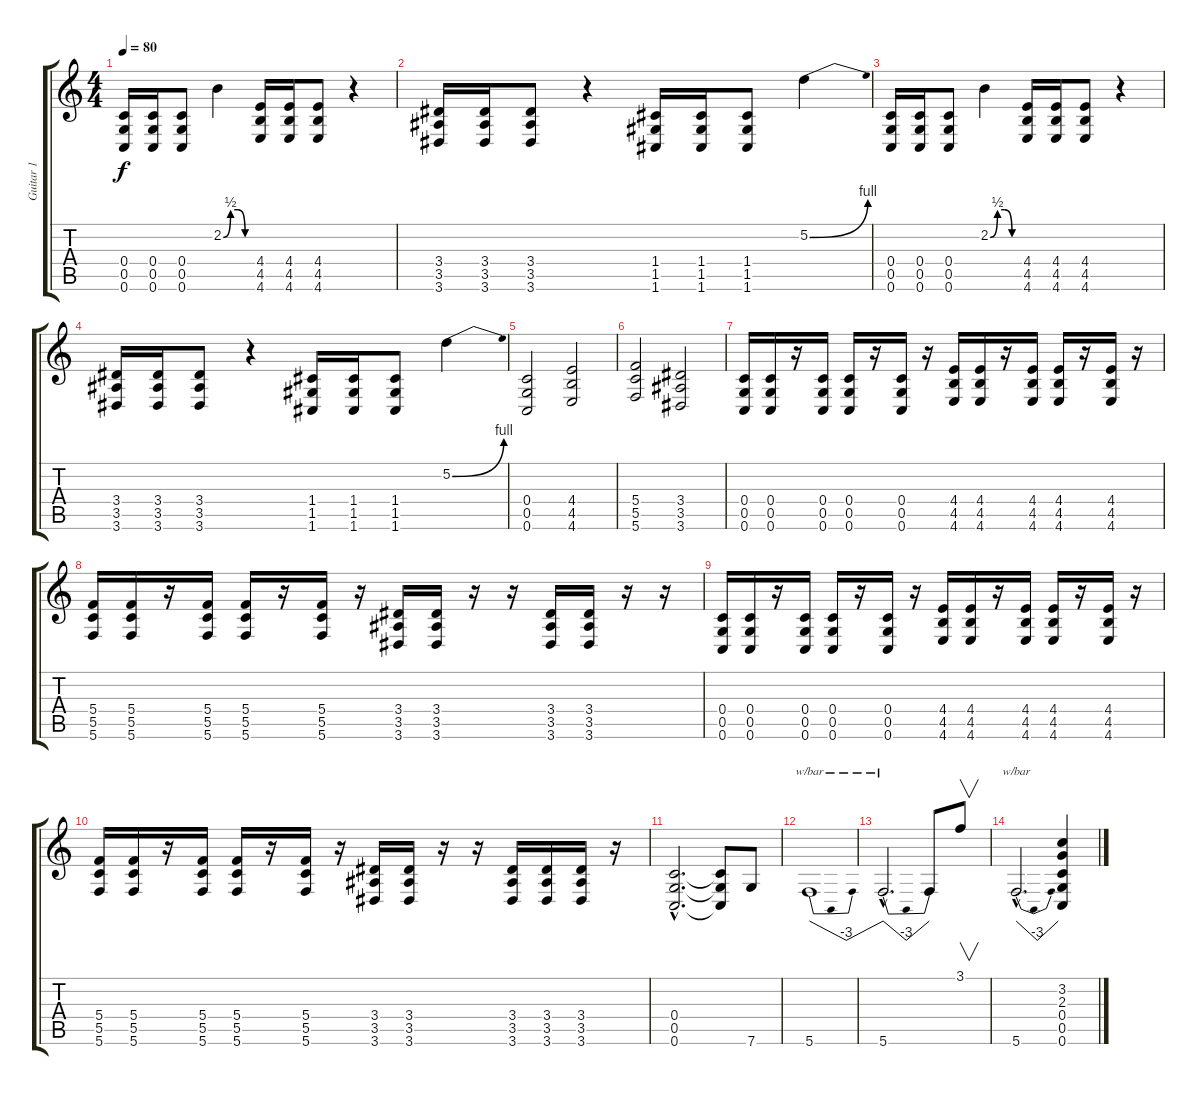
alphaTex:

\track ("Guitar 1" "Guitar 1") {instrument electricguitarclean}
\staff {score tabs}
\tuning (D4 A3 F3 C3 G2 C2) {hide}
\ts (4 4)
\tempo 80
\clef g2
\ks c
(0.4 0.5 0.6).16{dy f volume 12 balance 0 instrument distortionguitar} (0.4 0.5 0.6).16 (0.4 0.5 0.6).8 2.2{be (custom 0 0 15 2 30 2 45 0 60 0)}.4 (4.4 4.5 4.6).16 (4.4 4.5 4.6).16 (4.4 4.5 4.6).8 r.4 |
(3.4 3.5 3.6).16 (3.4 3.5 3.6).16 (3.4 3.5 3.6).8 r.4 (1.4 1.5 1.6).16 (1.4 1.5 1.6).16 (1.4 1.5 1.6).8 5.2{be (bend 0 0 60 4)}.4 |
(0.4 0.5 0.6).16{volume 12 balance 0 instrument distortionguitar} (0.4 0.5 0.6).16 (0.4 0.5 0.6).8 2.2{be (custom 0 0 15 2 30 2 45 0 60 0)}.4 (4.4 4.5 4.6).16 (4.4 4.5 4.6).16 (4.4 4.5 4.6).8 r.4 |
(3.4 3.5 3.6).16 (3.4 3.5 3.6).16 (3.4 3.5 3.6).8 r.4 (1.4 1.5 1.6).16 (1.4 1.5 1.6).16 (1.4 1.5 1.6).8 5.2{be (bend 0 0 60 4)}.4 |
(0.4 0.5 0.6).2{volume 13 balance 0 instrument distortionguitar} (4.4 4.5 4.6).2 |
(5.4 5.5 5.6).2 (3.4 3.5 3.6).2 |
(0.4 0.5 0.6).16 (0.4 0.5 0.6).16 r.16 (0.4 0.5 0.6).16 (0.4 0.5 0.6).16 r.16 (0.4 0.5 0.6).16 r.16 (4.4 4.5 4.6).16 (4.4 4.5 4.6).16 r.16 (4.4 4.5 4.6).16 (4.4 4.5 4.6).16 r.16 (4.4 4.5 4.6).16 r.16 |
(5.4 5.5 5.6).16 (5.4 5.5 5.6).16 r.16 (5.4 5.5 5.6).16 (5.4 5.5 5.6).16 r.16 (5.4 5.5 5.6).16 r.16 (3.4 3.5 3.6).16 (3.4 3.5 3.6).16 r.16 r.16 (3.4 3.5 3.6).16 (3.4 3.5 3.6).16 r.16 r.16 |
(0.4 0.5 0.6).16 (0.4 0.5 0.6).16 r.16 (0.4 0.5 0.6).16 (0.4 0.5 0.6).16 r.16 (0.4 0.5 0.6).16 r.16 (4.4 4.5 4.6).16 (4.4 4.5 4.6).16 r.16 (4.4 4.5 4.6).16 (4.4 4.5 4.6).16 r.16 (4.4 4.5 4.6).16 r.16 |
(5.4 5.5 5.6).16 (5.4 5.5 5.6).16 r.16 (5.4 5.5 5.6).16 (5.4 5.5 5.6).16 r.16 (5.4 5.5 5.6).16 r.16 (3.4 3.5 3.6).16 (3.4 3.5 3.6).16 r.16 r.16 (3.4 3.5 3.6).16 (3.4 3.5 3.6).16 (3.4 3.5 3.6).16 r.16 |
(0.4{hac} 0.5{hac} 0.6{hac}).2{d volume 12 balance 8 instrument distortionguitar} (0.4{t} 0.5{t} 0.6{t}).8 7.6.8 |
5.6.1{tbe (dip default 0 0 30 -12 60 0)} |
5.6{hac}.2{d tbe (dip default 0 0 30 -12 60 0)} 5.6{t}.8 3.1.8{v} |
5.6{hac}.2{d tbe (dip default 0 0 30 -12 60 0) volume 12 instrument distortionguitar} (3.2 2.3 0.4 0.5 0.6).4
